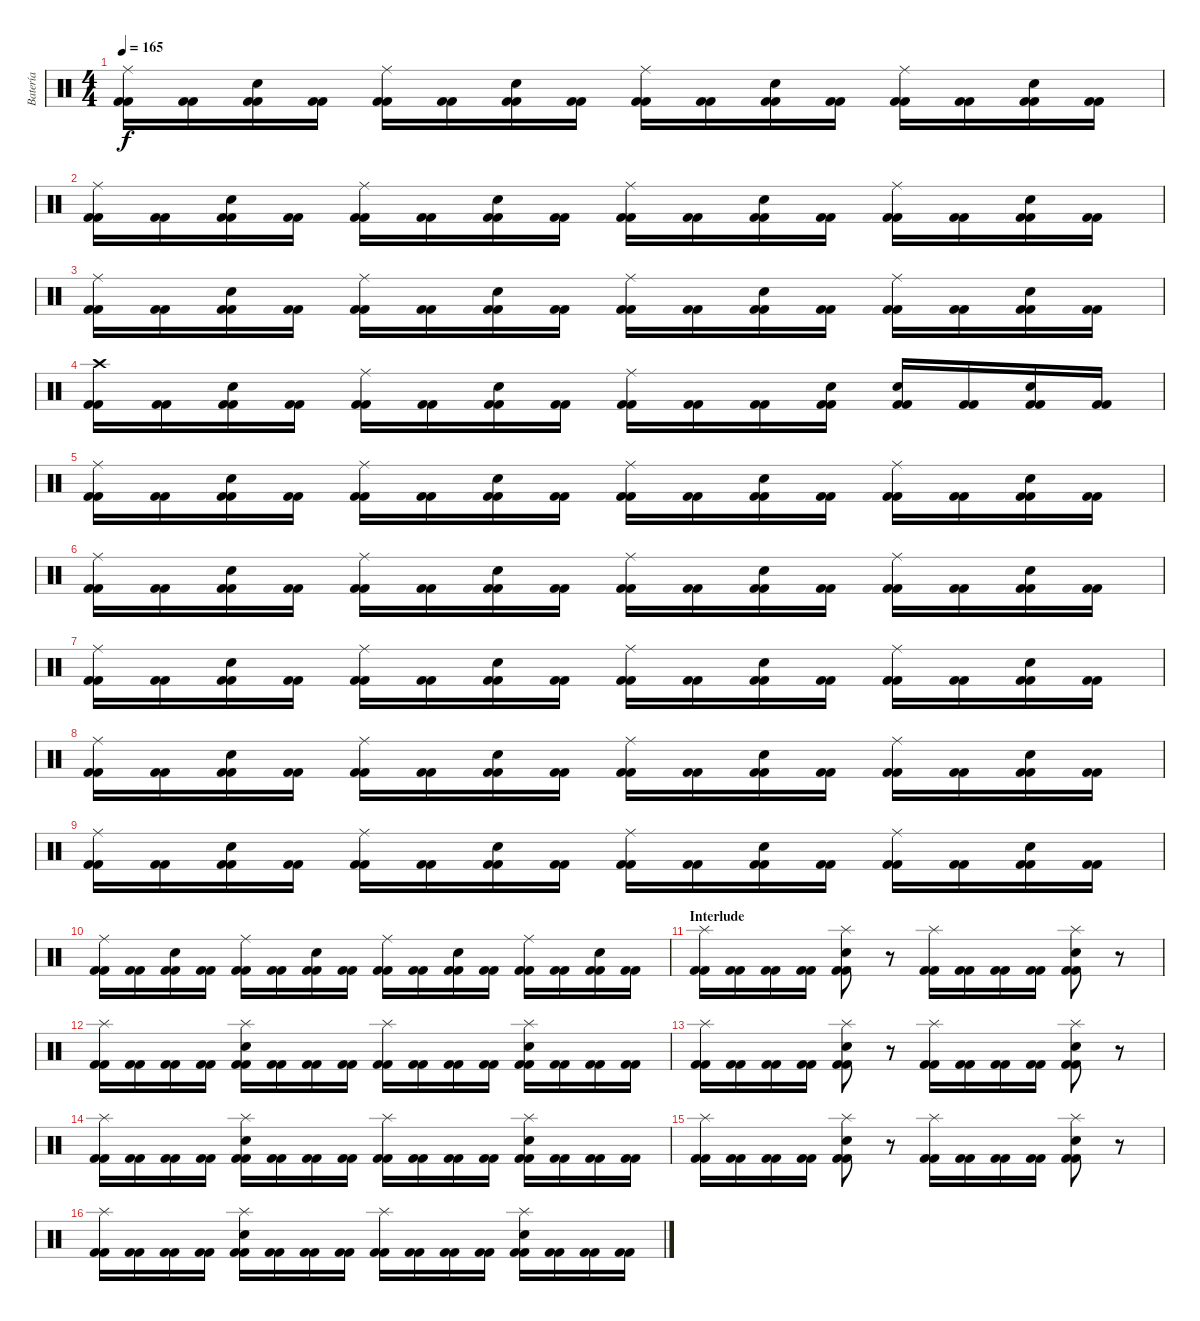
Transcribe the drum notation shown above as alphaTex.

\track ("Batería" "Batería") {instrument percussion}
\staff {score}
\articulation defaults
\ts (4 4)
\tempo 165
\clef neutral
\ks c
("Kick (hit) 2" "Kick (hit) 2" "Ride (middle)").16{dy f} ("Kick (hit) 2" "Kick (hit) 2").16 ("Kick (hit) 2" "Kick (hit) 2" "Snare (hit) 2").16 ("Kick (hit) 2" "Kick (hit) 2").16 ("Kick (hit) 2" "Kick (hit) 2" "Ride (middle)").16 ("Kick (hit) 2" "Kick (hit) 2").16 ("Kick (hit) 2" "Kick (hit) 2" "Snare (hit) 2").16 ("Kick (hit) 2" "Kick (hit) 2").16 ("Kick (hit) 2" "Kick (hit) 2" "Ride (middle)").16 ("Kick (hit) 2" "Kick (hit) 2").16 ("Kick (hit) 2" "Kick (hit) 2" "Snare (hit) 2").16 ("Kick (hit) 2" "Kick (hit) 2").16 ("Kick (hit) 2" "Kick (hit) 2" "Ride (middle)").16 ("Kick (hit) 2" "Kick (hit) 2").16 ("Kick (hit) 2" "Kick (hit) 2" "Snare (hit) 2").16 ("Kick (hit) 2" "Kick (hit) 2").16 |
("Kick (hit) 2" "Kick (hit) 2" "Ride (middle)").16 ("Kick (hit) 2" "Kick (hit) 2").16 ("Kick (hit) 2" "Kick (hit) 2" "Snare (hit) 2").16 ("Kick (hit) 2" "Kick (hit) 2").16 ("Kick (hit) 2" "Kick (hit) 2" "Ride (middle)").16 ("Kick (hit) 2" "Kick (hit) 2").16 ("Kick (hit) 2" "Kick (hit) 2" "Snare (hit) 2").16 ("Kick (hit) 2" "Kick (hit) 2").16 ("Kick (hit) 2" "Kick (hit) 2" "Ride (middle)").16 ("Kick (hit) 2" "Kick (hit) 2").16 ("Kick (hit) 2" "Kick (hit) 2" "Snare (hit) 2").16 ("Kick (hit) 2" "Kick (hit) 2").16 ("Kick (hit) 2" "Kick (hit) 2" "Ride (middle)").16 ("Kick (hit) 2" "Kick (hit) 2").16 ("Kick (hit) 2" "Kick (hit) 2" "Snare (hit) 2").16 ("Kick (hit) 2" "Kick (hit) 2").16 |
("Kick (hit) 2" "Kick (hit) 2" "Ride (middle)").16 ("Kick (hit) 2" "Kick (hit) 2").16 ("Kick (hit) 2" "Kick (hit) 2" "Snare (hit) 2").16 ("Kick (hit) 2" "Kick (hit) 2").16 ("Kick (hit) 2" "Kick (hit) 2" "Ride (middle)").16 ("Kick (hit) 2" "Kick (hit) 2").16 ("Kick (hit) 2" "Kick (hit) 2" "Snare (hit) 2").16 ("Kick (hit) 2" "Kick (hit) 2").16 ("Kick (hit) 2" "Kick (hit) 2" "Ride (middle)").16 ("Kick (hit) 2" "Kick (hit) 2").16 ("Kick (hit) 2" "Kick (hit) 2" "Snare (hit) 2").16 ("Kick (hit) 2" "Kick (hit) 2").16 ("Kick (hit) 2" "Kick (hit) 2" "Ride (middle)").16 ("Kick (hit) 2" "Kick (hit) 2").16 ("Kick (hit) 2" "Kick (hit) 2" "Snare (hit) 2").16 ("Kick (hit) 2" "Kick (hit) 2").16 |
("Kick (hit) 2" "Kick (hit) 2" "Crash high (hit)").16 ("Kick (hit) 2" "Kick (hit) 2").16 ("Kick (hit) 2" "Kick (hit) 2" "Snare (hit) 2").16 ("Kick (hit) 2" "Kick (hit) 2").16 ("Kick (hit) 2" "Kick (hit) 2" "Ride (middle)").16 ("Kick (hit) 2" "Kick (hit) 2").16 ("Kick (hit) 2" "Kick (hit) 2" "Snare (hit) 2").16 ("Kick (hit) 2" "Kick (hit) 2").16 ("Kick (hit) 2" "Kick (hit) 2" "Ride (middle)").16 ("Kick (hit) 2" "Kick (hit) 2").16 ("Kick (hit) 2" "Kick (hit) 2").16 ("Kick (hit) 2" "Kick (hit) 2" "Snare (hit) 2").16 ("Kick (hit) 2" "Kick (hit) 2" "Snare (hit) 2").16 ("Kick (hit) 2" "Kick (hit) 2").16 ("Kick (hit) 2" "Kick (hit) 2" "Snare (hit) 2").16 ("Kick (hit) 2" "Kick (hit) 2").16 |
("Kick (hit) 2" "Kick (hit) 2" "Ride (middle)").16 ("Kick (hit) 2" "Kick (hit) 2").16 ("Kick (hit) 2" "Kick (hit) 2" "Snare (hit) 2").16 ("Kick (hit) 2" "Kick (hit) 2").16 ("Kick (hit) 2" "Kick (hit) 2" "Ride (middle)").16 ("Kick (hit) 2" "Kick (hit) 2").16 ("Kick (hit) 2" "Kick (hit) 2" "Snare (hit) 2").16 ("Kick (hit) 2" "Kick (hit) 2").16 ("Kick (hit) 2" "Kick (hit) 2" "Ride (middle)").16 ("Kick (hit) 2" "Kick (hit) 2").16 ("Kick (hit) 2" "Kick (hit) 2" "Snare (hit) 2").16 ("Kick (hit) 2" "Kick (hit) 2").16 ("Kick (hit) 2" "Kick (hit) 2" "Ride (middle)").16 ("Kick (hit) 2" "Kick (hit) 2").16 ("Kick (hit) 2" "Kick (hit) 2" "Snare (hit) 2").16 ("Kick (hit) 2" "Kick (hit) 2").16 |
("Kick (hit) 2" "Kick (hit) 2" "Ride (middle)").16 ("Kick (hit) 2" "Kick (hit) 2").16 ("Kick (hit) 2" "Kick (hit) 2" "Snare (hit) 2").16 ("Kick (hit) 2" "Kick (hit) 2").16 ("Kick (hit) 2" "Kick (hit) 2" "Ride (middle)").16 ("Kick (hit) 2" "Kick (hit) 2").16 ("Kick (hit) 2" "Kick (hit) 2" "Snare (hit) 2").16 ("Kick (hit) 2" "Kick (hit) 2").16 ("Kick (hit) 2" "Kick (hit) 2" "Ride (middle)").16 ("Kick (hit) 2" "Kick (hit) 2").16 ("Kick (hit) 2" "Kick (hit) 2" "Snare (hit) 2").16 ("Kick (hit) 2" "Kick (hit) 2").16 ("Kick (hit) 2" "Kick (hit) 2" "Ride (middle)").16 ("Kick (hit) 2" "Kick (hit) 2").16 ("Kick (hit) 2" "Kick (hit) 2" "Snare (hit) 2").16 ("Kick (hit) 2" "Kick (hit) 2").16 |
("Kick (hit) 2" "Kick (hit) 2" "Ride (middle)").16 ("Kick (hit) 2" "Kick (hit) 2").16 ("Kick (hit) 2" "Kick (hit) 2" "Snare (hit) 2").16 ("Kick (hit) 2" "Kick (hit) 2").16 ("Kick (hit) 2" "Kick (hit) 2" "Ride (middle)").16 ("Kick (hit) 2" "Kick (hit) 2").16 ("Kick (hit) 2" "Kick (hit) 2" "Snare (hit) 2").16 ("Kick (hit) 2" "Kick (hit) 2").16 ("Kick (hit) 2" "Kick (hit) 2" "Ride (middle)").16 ("Kick (hit) 2" "Kick (hit) 2").16 ("Kick (hit) 2" "Kick (hit) 2" "Snare (hit) 2").16 ("Kick (hit) 2" "Kick (hit) 2").16 ("Kick (hit) 2" "Kick (hit) 2" "Ride (middle)").16 ("Kick (hit) 2" "Kick (hit) 2").16 ("Kick (hit) 2" "Kick (hit) 2" "Snare (hit) 2").16 ("Kick (hit) 2" "Kick (hit) 2").16 |
("Kick (hit) 2" "Kick (hit) 2" "Ride (middle)").16 ("Kick (hit) 2" "Kick (hit) 2").16 ("Kick (hit) 2" "Kick (hit) 2" "Snare (hit) 2").16 ("Kick (hit) 2" "Kick (hit) 2").16 ("Kick (hit) 2" "Kick (hit) 2" "Ride (middle)").16 ("Kick (hit) 2" "Kick (hit) 2").16 ("Kick (hit) 2" "Kick (hit) 2" "Snare (hit) 2").16 ("Kick (hit) 2" "Kick (hit) 2").16 ("Kick (hit) 2" "Kick (hit) 2" "Ride (middle)").16 ("Kick (hit) 2" "Kick (hit) 2").16 ("Kick (hit) 2" "Kick (hit) 2" "Snare (hit) 2").16 ("Kick (hit) 2" "Kick (hit) 2").16 ("Kick (hit) 2" "Kick (hit) 2" "Ride (middle)").16 ("Kick (hit) 2" "Kick (hit) 2").16 ("Kick (hit) 2" "Kick (hit) 2" "Snare (hit) 2").16 ("Kick (hit) 2" "Kick (hit) 2").16 |
("Kick (hit) 2" "Kick (hit) 2" "Ride (middle)").16 ("Kick (hit) 2" "Kick (hit) 2").16 ("Kick (hit) 2" "Kick (hit) 2" "Snare (hit) 2").16 ("Kick (hit) 2" "Kick (hit) 2").16 ("Kick (hit) 2" "Kick (hit) 2" "Ride (middle)").16 ("Kick (hit) 2" "Kick (hit) 2").16 ("Kick (hit) 2" "Kick (hit) 2" "Snare (hit) 2").16 ("Kick (hit) 2" "Kick (hit) 2").16 ("Kick (hit) 2" "Kick (hit) 2" "Ride (middle)").16 ("Kick (hit) 2" "Kick (hit) 2").16 ("Kick (hit) 2" "Kick (hit) 2" "Snare (hit) 2").16 ("Kick (hit) 2" "Kick (hit) 2").16 ("Kick (hit) 2" "Kick (hit) 2" "Ride (middle)").16 ("Kick (hit) 2" "Kick (hit) 2").16 ("Kick (hit) 2" "Kick (hit) 2" "Snare (hit) 2").16 ("Kick (hit) 2" "Kick (hit) 2").16 |
("Kick (hit) 2" "Kick (hit) 2" "Ride (middle)").16 ("Kick (hit) 2" "Kick (hit) 2").16 ("Kick (hit) 2" "Kick (hit) 2" "Snare (hit) 2").16 ("Kick (hit) 2" "Kick (hit) 2").16 ("Kick (hit) 2" "Kick (hit) 2" "Ride (middle)").16 ("Kick (hit) 2" "Kick (hit) 2").16 ("Kick (hit) 2" "Kick (hit) 2" "Snare (hit) 2").16 ("Kick (hit) 2" "Kick (hit) 2").16 ("Kick (hit) 2" "Kick (hit) 2" "Ride (middle)").16 ("Kick (hit) 2" "Kick (hit) 2").16 ("Kick (hit) 2" "Kick (hit) 2" "Snare (hit) 2").16 ("Kick (hit) 2" "Kick (hit) 2").16 ("Kick (hit) 2" "Kick (hit) 2" "Ride (middle)").16 ("Kick (hit) 2" "Kick (hit) 2").16 ("Kick (hit) 2" "Kick (hit) 2" "Snare (hit) 2").16 ("Kick (hit) 2" "Kick (hit) 2").16 |
\section ("" "Interlude")
("Kick (hit) 2" "Kick (hit) 2" "Splash (hit)").16 ("Kick (hit) 2" "Kick (hit) 2").16 ("Kick (hit) 2" "Kick (hit) 2").16 ("Kick (hit) 2" "Kick (hit) 2").16 ("Kick (hit) 2" "Kick (hit) 2" "Snare (hit) 2" "Splash (hit)").8 r.8 ("Kick (hit) 2" "Kick (hit) 2" "Splash (hit)").16 ("Kick (hit) 2" "Kick (hit) 2").16 ("Kick (hit) 2" "Kick (hit) 2").16 ("Kick (hit) 2" "Kick (hit) 2").16 ("Kick (hit) 2" "Kick (hit) 2" "Snare (hit) 2" "Splash (hit)").8 r.8 |
("Kick (hit) 2" "Kick (hit) 2" "Splash (hit)").16 ("Kick (hit) 2" "Kick (hit) 2").16 ("Kick (hit) 2" "Kick (hit) 2").16 ("Kick (hit) 2" "Kick (hit) 2").16 ("Kick (hit) 2" "Kick (hit) 2" "Snare (hit) 2" "Splash (hit)").16 ("Kick (hit) 2" "Kick (hit) 2").16 ("Kick (hit) 2" "Kick (hit) 2").16 ("Kick (hit) 2" "Kick (hit) 2").16 ("Kick (hit) 2" "Kick (hit) 2" "Splash (hit)").16 ("Kick (hit) 2" "Kick (hit) 2").16 ("Kick (hit) 2" "Kick (hit) 2").16 ("Kick (hit) 2" "Kick (hit) 2").16 ("Kick (hit) 2" "Kick (hit) 2" "Snare (hit) 2" "Splash (hit)").16 ("Kick (hit) 2" "Kick (hit) 2").16 ("Kick (hit) 2" "Kick (hit) 2").16 ("Kick (hit) 2" "Kick (hit) 2").16 |
("Kick (hit) 2" "Kick (hit) 2" "Splash (hit)").16 ("Kick (hit) 2" "Kick (hit) 2").16 ("Kick (hit) 2" "Kick (hit) 2").16 ("Kick (hit) 2" "Kick (hit) 2").16 ("Kick (hit) 2" "Kick (hit) 2" "Snare (hit) 2" "Splash (hit)").8 r.8 ("Kick (hit) 2" "Kick (hit) 2" "Splash (hit)").16 ("Kick (hit) 2" "Kick (hit) 2").16 ("Kick (hit) 2" "Kick (hit) 2").16 ("Kick (hit) 2" "Kick (hit) 2").16 ("Kick (hit) 2" "Kick (hit) 2" "Snare (hit) 2" "Splash (hit)").8 r.8 |
("Kick (hit) 2" "Kick (hit) 2" "Splash (hit)").16 ("Kick (hit) 2" "Kick (hit) 2").16 ("Kick (hit) 2" "Kick (hit) 2").16 ("Kick (hit) 2" "Kick (hit) 2").16 ("Kick (hit) 2" "Kick (hit) 2" "Snare (hit) 2" "Splash (hit)").16 ("Kick (hit) 2" "Kick (hit) 2").16 ("Kick (hit) 2" "Kick (hit) 2").16 ("Kick (hit) 2" "Kick (hit) 2").16 ("Kick (hit) 2" "Kick (hit) 2" "Splash (hit)").16 ("Kick (hit) 2" "Kick (hit) 2").16 ("Kick (hit) 2" "Kick (hit) 2").16 ("Kick (hit) 2" "Kick (hit) 2").16 ("Kick (hit) 2" "Kick (hit) 2" "Snare (hit) 2" "Splash (hit)").16 ("Kick (hit) 2" "Kick (hit) 2").16 ("Kick (hit) 2" "Kick (hit) 2").16 ("Kick (hit) 2" "Kick (hit) 2").16 |
("Kick (hit) 2" "Kick (hit) 2" "Splash (hit)").16 ("Kick (hit) 2" "Kick (hit) 2").16 ("Kick (hit) 2" "Kick (hit) 2").16 ("Kick (hit) 2" "Kick (hit) 2").16 ("Kick (hit) 2" "Kick (hit) 2" "Snare (hit) 2" "Splash (hit)").8 r.8 ("Kick (hit) 2" "Kick (hit) 2" "Splash (hit)").16 ("Kick (hit) 2" "Kick (hit) 2").16 ("Kick (hit) 2" "Kick (hit) 2").16 ("Kick (hit) 2" "Kick (hit) 2").16 ("Kick (hit) 2" "Kick (hit) 2" "Snare (hit) 2" "Splash (hit)").8 r.8 |
("Kick (hit) 2" "Kick (hit) 2" "Splash (hit)").16 ("Kick (hit) 2" "Kick (hit) 2").16 ("Kick (hit) 2" "Kick (hit) 2").16 ("Kick (hit) 2" "Kick (hit) 2").16 ("Kick (hit) 2" "Kick (hit) 2" "Snare (hit) 2" "Splash (hit)").16 ("Kick (hit) 2" "Kick (hit) 2").16 ("Kick (hit) 2" "Kick (hit) 2").16 ("Kick (hit) 2" "Kick (hit) 2").16 ("Kick (hit) 2" "Kick (hit) 2" "Splash (hit)").16 ("Kick (hit) 2" "Kick (hit) 2").16 ("Kick (hit) 2" "Kick (hit) 2").16 ("Kick (hit) 2" "Kick (hit) 2").16 ("Kick (hit) 2" "Kick (hit) 2" "Snare (hit) 2" "Splash (hit)").16 ("Kick (hit) 2" "Kick (hit) 2").16 ("Kick (hit) 2" "Kick (hit) 2").16 ("Kick (hit) 2" "Kick (hit) 2").16
